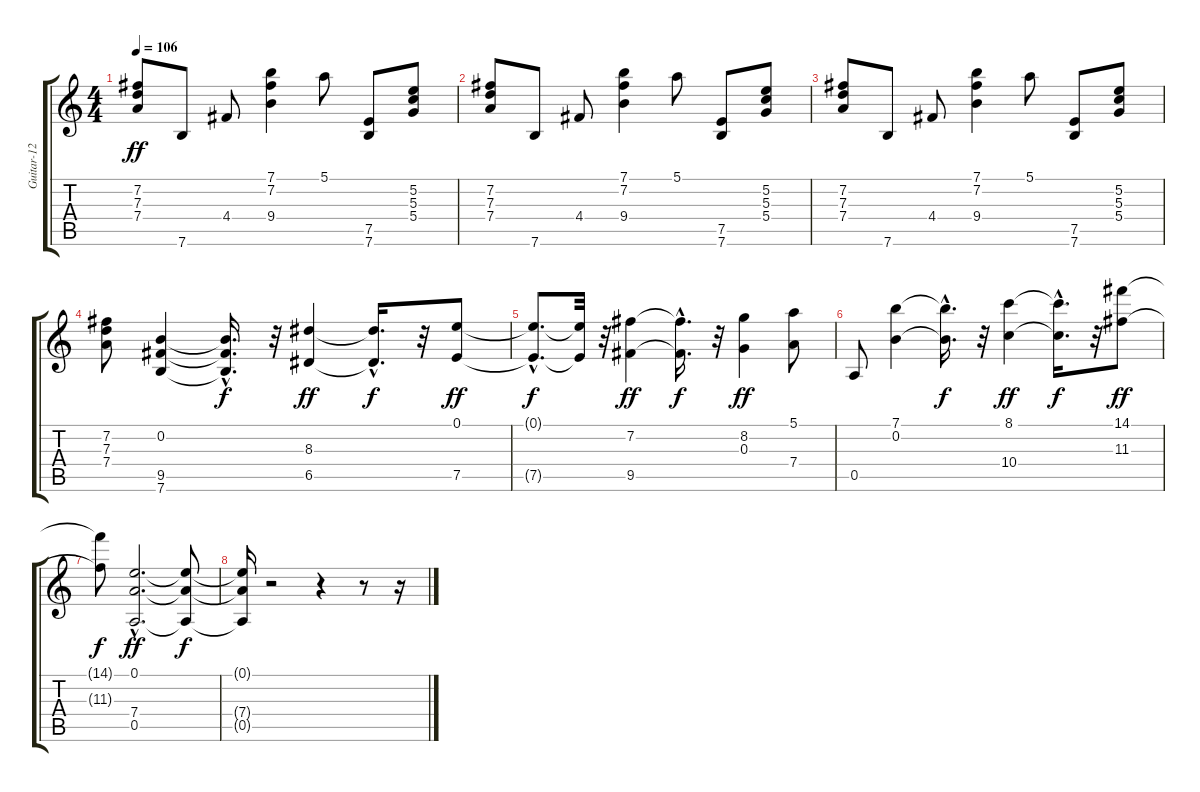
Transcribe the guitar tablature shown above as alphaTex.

\track ("Guitar-12" "Guitar-12") {instrument distortionguitar}
\staff {score tabs}
\tuning (E4 B3 G3 D3 A2 E2) {hide}
\ts (4 4)
\tempo 106
\clef g2
\ks c
(7.2 7.3 7.4).8{dy ff} 7.6.8 4.4.8 (7.1 7.2 9.4).4 5.1.8 (7.5 7.6).8 (5.2 5.3 5.4).8 |
(7.2 7.3 7.4).8 7.6.8 4.4.8 (7.1 7.2 9.4).4 5.1.8 (7.5 7.6).8 (5.2 5.3 5.4).8 |
(7.2 7.3 7.4).8 7.6.8 4.4.8 (7.1 7.2 9.4).4 5.1.8 (7.5 7.6).8 (5.2 5.3 5.4).8 |
(7.2 7.3 7.4).8 (0.2 9.5 7.6).4 (0.2{hac t} 9.5{hac t} 7.6{hac t}).16{d dy f} r.32 (8.3 6.5).4{dy ff} (8.3{hac t} 6.5{hac t}).16{d dy f} r.32 (0.1 7.5).8{dy ff} |
(0.1{hac t} 7.5{hac t}).8{d dy f} (0.1{t} 7.5{t}).32 r.32 (7.2 9.5).4{dy ff} (7.2{hac t} 9.5{hac t}).16{d dy f} r.32 (8.2 0.3).4{dy ff} (5.1 7.4).8 |
0.5.8 (7.1 0.2).4 (7.1{hac t} 0.2{hac t}).16{d dy f} r.32 (8.1 10.4).4{dy ff} (8.1{hac t} 10.4{hac t}).16{d dy f} r.32 (14.1 11.3).8{dy ff} |
(14.1{t} 11.3{t}).8{dy f} (0.1{hac} 7.4{hac} 0.5{hac}).2{d dy ff instrument acousticguitarsteel} (0.1{t} 7.4{t} 0.5{t}).8{dy f} |
(0.1{t} 7.4{t} 0.5{t}).16 r.2 r.4 r.8 r.16
